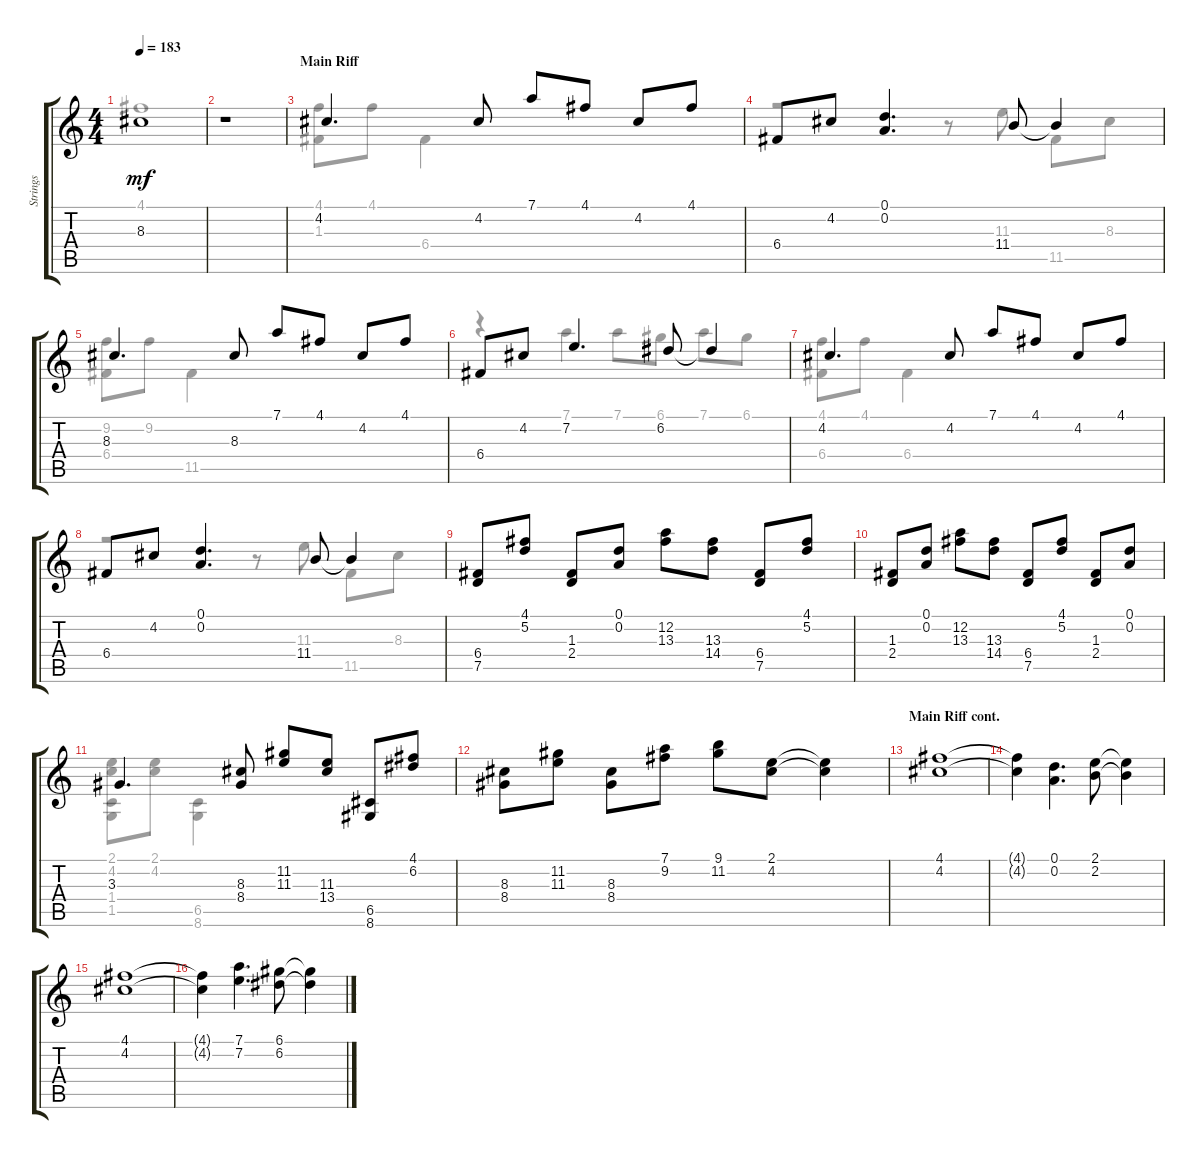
\track ("Strings" "Strings") {instrument electricguitarclean}
\staff {score tabs}
\tuning (D4 A3 F3 C3 G2 C2) {hide}
\voice
\ts (4 4)
\tempo 183
\clef g2
\ks aminor
8.3.1{dy mf} |
r.1 |
\section ("" "Main Riff")
4.2.4{d} 4.2.8 7.1.8 4.1.8 4.2.8 4.1.8 |
6.4.8 4.2.8 (0.1 0.2).4{d} 11.4.8 11.4{t}.4 |
8.3.4{d} 8.3.8 7.1.8 4.1.8 4.2.8 4.1.8 |
6.4.8 4.2.8 7.2.4{d} 6.2.8 6.2{t}.4 |
4.2.4{d} 4.2.8 7.1.8 4.1.8 4.2.8 4.1.8 |
6.4.8 4.2.8 (0.1 0.2).4{d} 11.4.8 11.4{t}.4 |
(6.4 7.5).8 (4.1 5.2).8 (1.3 2.4).8 (0.1 0.2).8 (12.2 13.3).8 (13.3 14.4).8 (6.4 7.5).8 (4.1 5.2).8 |
(1.3 2.4).8 (0.1 0.2).8 (12.2 13.3).8 (13.3 14.4).8 (6.4 7.5).8 (4.1 5.2).8 (1.3 2.4).8 (0.1 0.2).8 |
3.3.4{d} (8.3 8.4).8 (11.2 11.3).8 (11.3 13.4).8 (6.5 8.6).8 (4.1 6.2).8 |
(8.3 8.4).8 (11.2 11.3).8 (8.3 8.4).8 (7.1 9.2).8 (9.1 11.2).8 (2.1 4.2).8 (2.1{t} 4.2{t}).4 |
\section ("" "Main Riff cont.")
(4.1 4.2).1 |
(4.1{t} 4.2{t}).4 (0.1 0.2).4{d} (2.1 2.2).8 (2.1{t} 2.2{t}).4 |
(4.1 4.2).1 |
(4.1{t} 4.2{t}).4 (7.1 7.2).4{d} (6.1 6.2).8 (6.1{t} 6.2{t}).4
\voice
\clef g2
\ottava regular
\simile none
\ks aminor
4.1.1{dy mf} |
|
(4.1 1.3).8 4.1.8 6.4.4 |
r.2 r.8 11.3.8 11.5.8 8.3.8 |
(9.2 6.4).8 9.2.8 11.5.4 |
r.4 7.1.4 7.1.8 6.1.8 7.1.8 6.1.8 |
(4.1 6.4).8 4.1.8 6.4.4 |
r.2 r.8 11.3.8 11.5.8 8.3.8 |
|
|
(2.1 4.2 1.4 1.5).8 (2.1 4.2).8 (6.5 8.6).4 |
|
|
|
|
